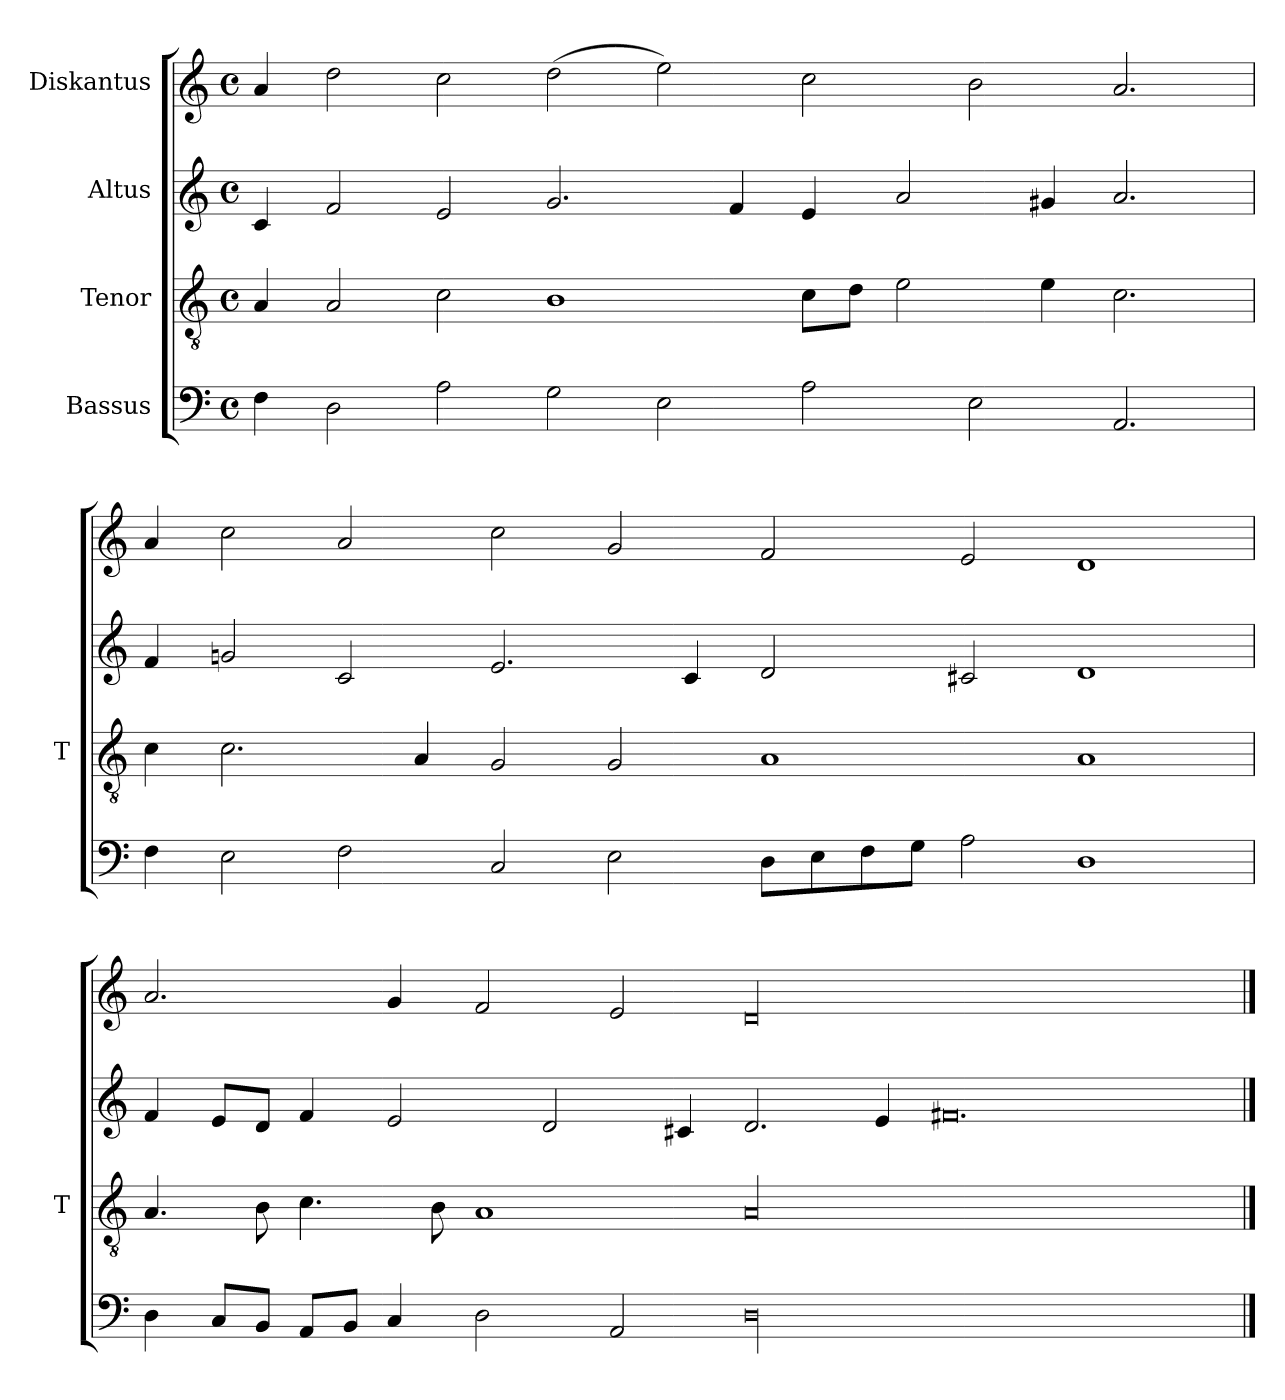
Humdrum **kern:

**kern	**kern	**kern	**kern
*part4	*part3	*part2	*part1
*staff4	*staff3	*staff2	*staff1
*I"Bassus	*I"Tenor	*I"Altus	*I"Diskantus
*	*I'T	*	*
*clefF4	*clefGv2	*clefG2	*clefG2
*k[]	*k[]	*k[]	*k[]
*M2/2	*M2/2	*M2/2	*M2/2
*met(c)	*met(c)	*met(c)	*met(c)
=	=	=	=
4F	4A	4c	4a
2D	2A	2f	2dd
2A	2c	2e	2cc
2G	1B	2.g	(2dd
2E	.	.	2ee)
.	.	4f	.
2A	8cL	4e	2cc
.	8dJ	.	.
.	2e	2a	.
2E	.	.	2b
.	4e	4g#X	.
2.AA	2.c	2.a	2.a
=	=	=	=
4F	4c	4f	4a
2E	2.c	2gn	2cc
2F	.	2c	2a
.	4A	.	.
2C	2G	2.e	2cc
2E	2G	.	2g
.	.	4c	.
8DL	1A	2d	2f
8E	.	.	.
8F	.	.	.
8GJ	.	.	.
2A	.	2c#X	2e
1D	1A	1d	1d
=	=	=	=
4D	4.A	4f	2.a
8CL	.	8eL	.
8BBJ	8B	8dJ	.
8AAL	4.c	4f	.
8BBJ	.	.	.
4C	.	2e	4g
.	8B	.	.
2D	1A	.	2f
.	.	2d	.
2AA	.	.	2e
.	.	4c#X	.
00D	00A	2.d	00d
.	.	4e	.
.	.	0.f#X	.
==	==	==	==
*-	*-	*-	*-
